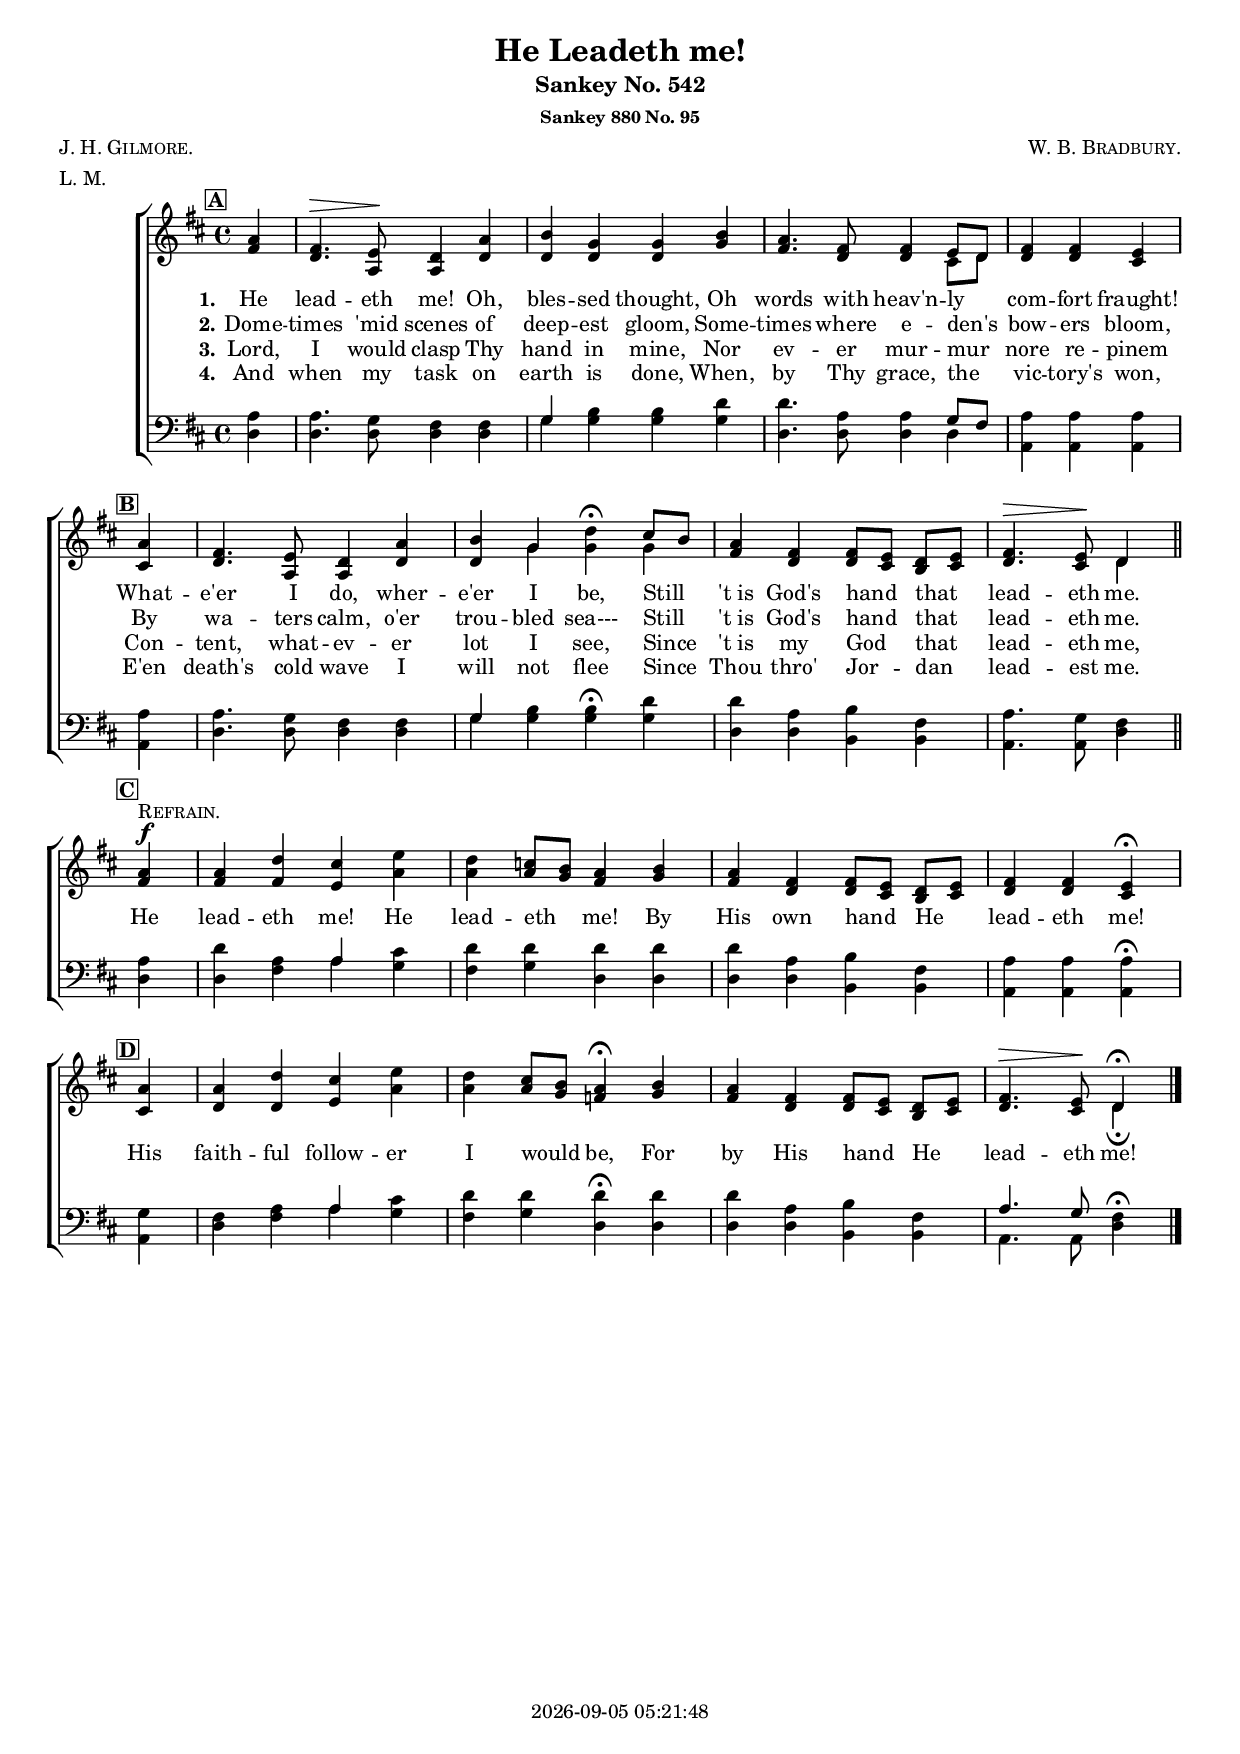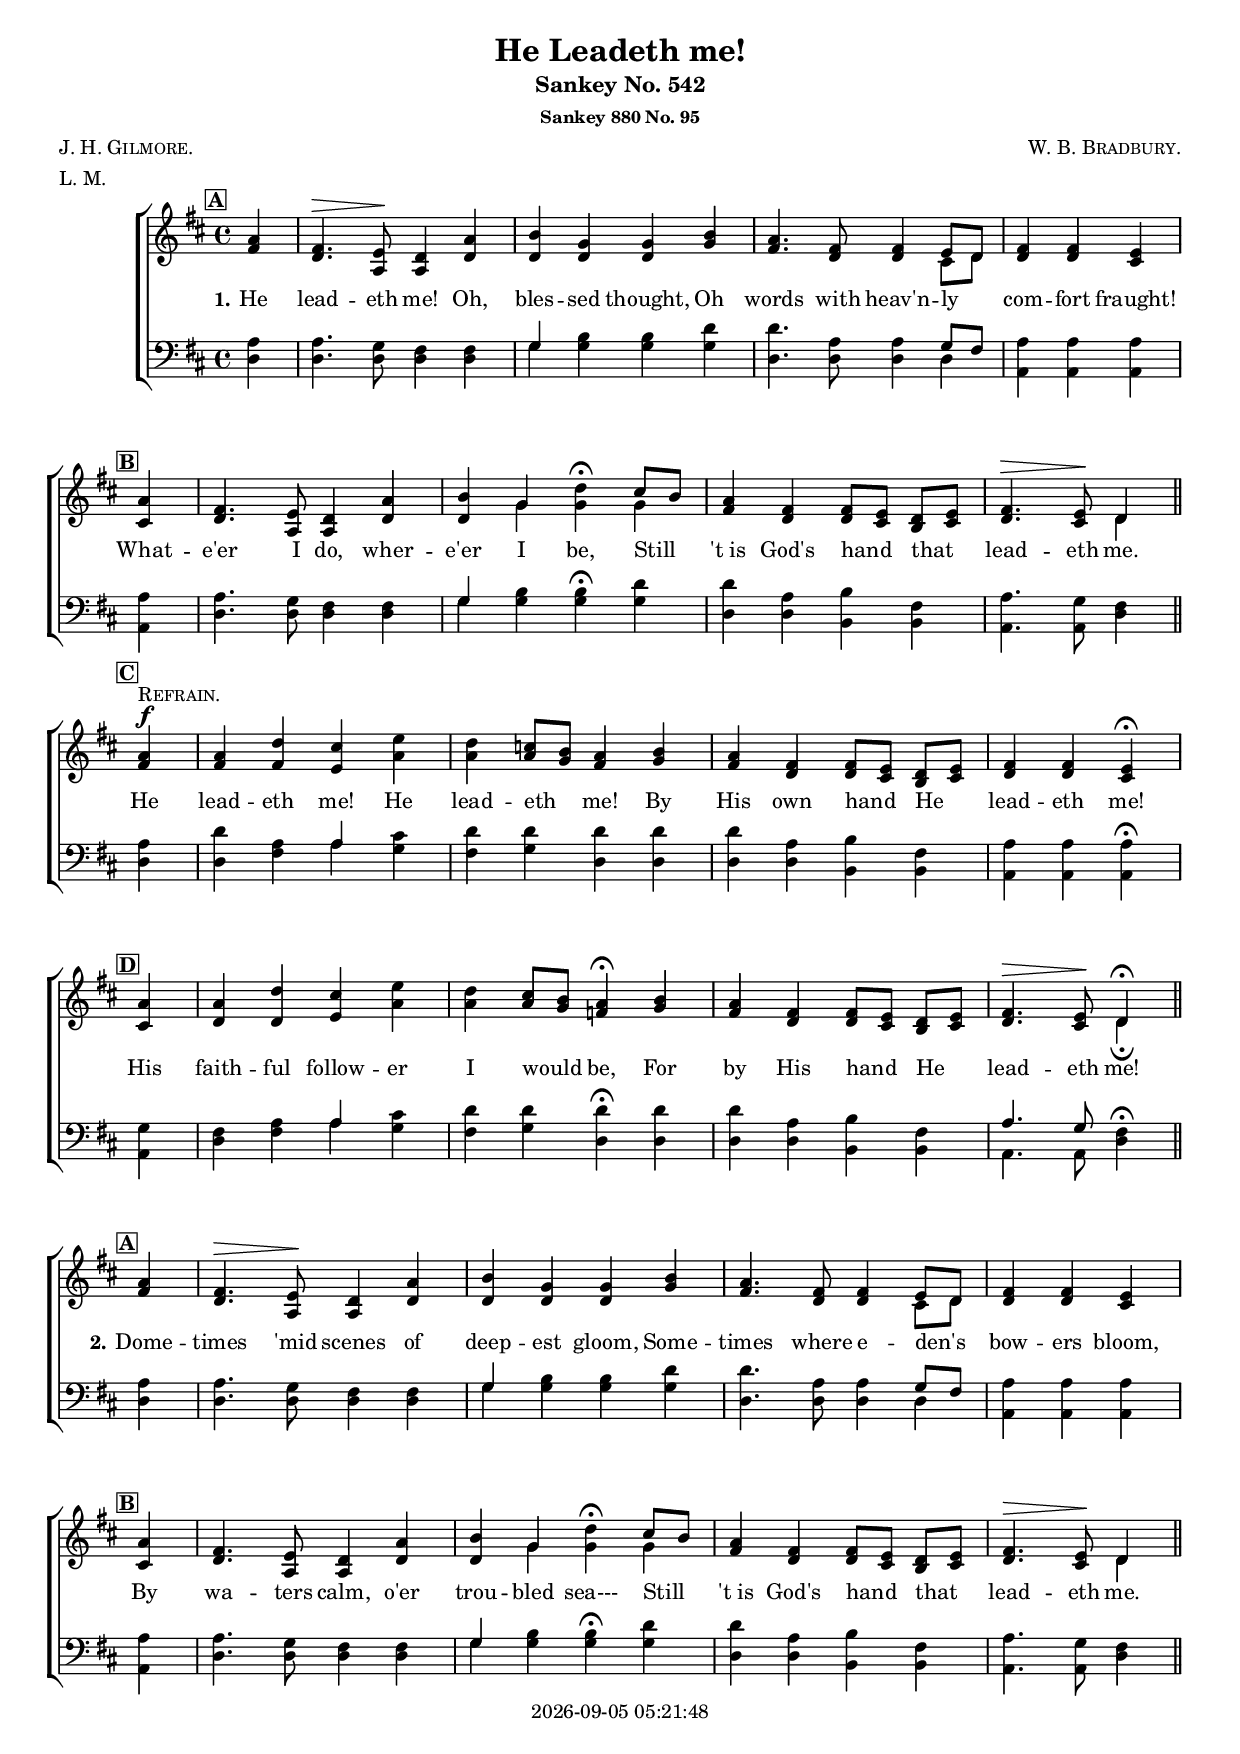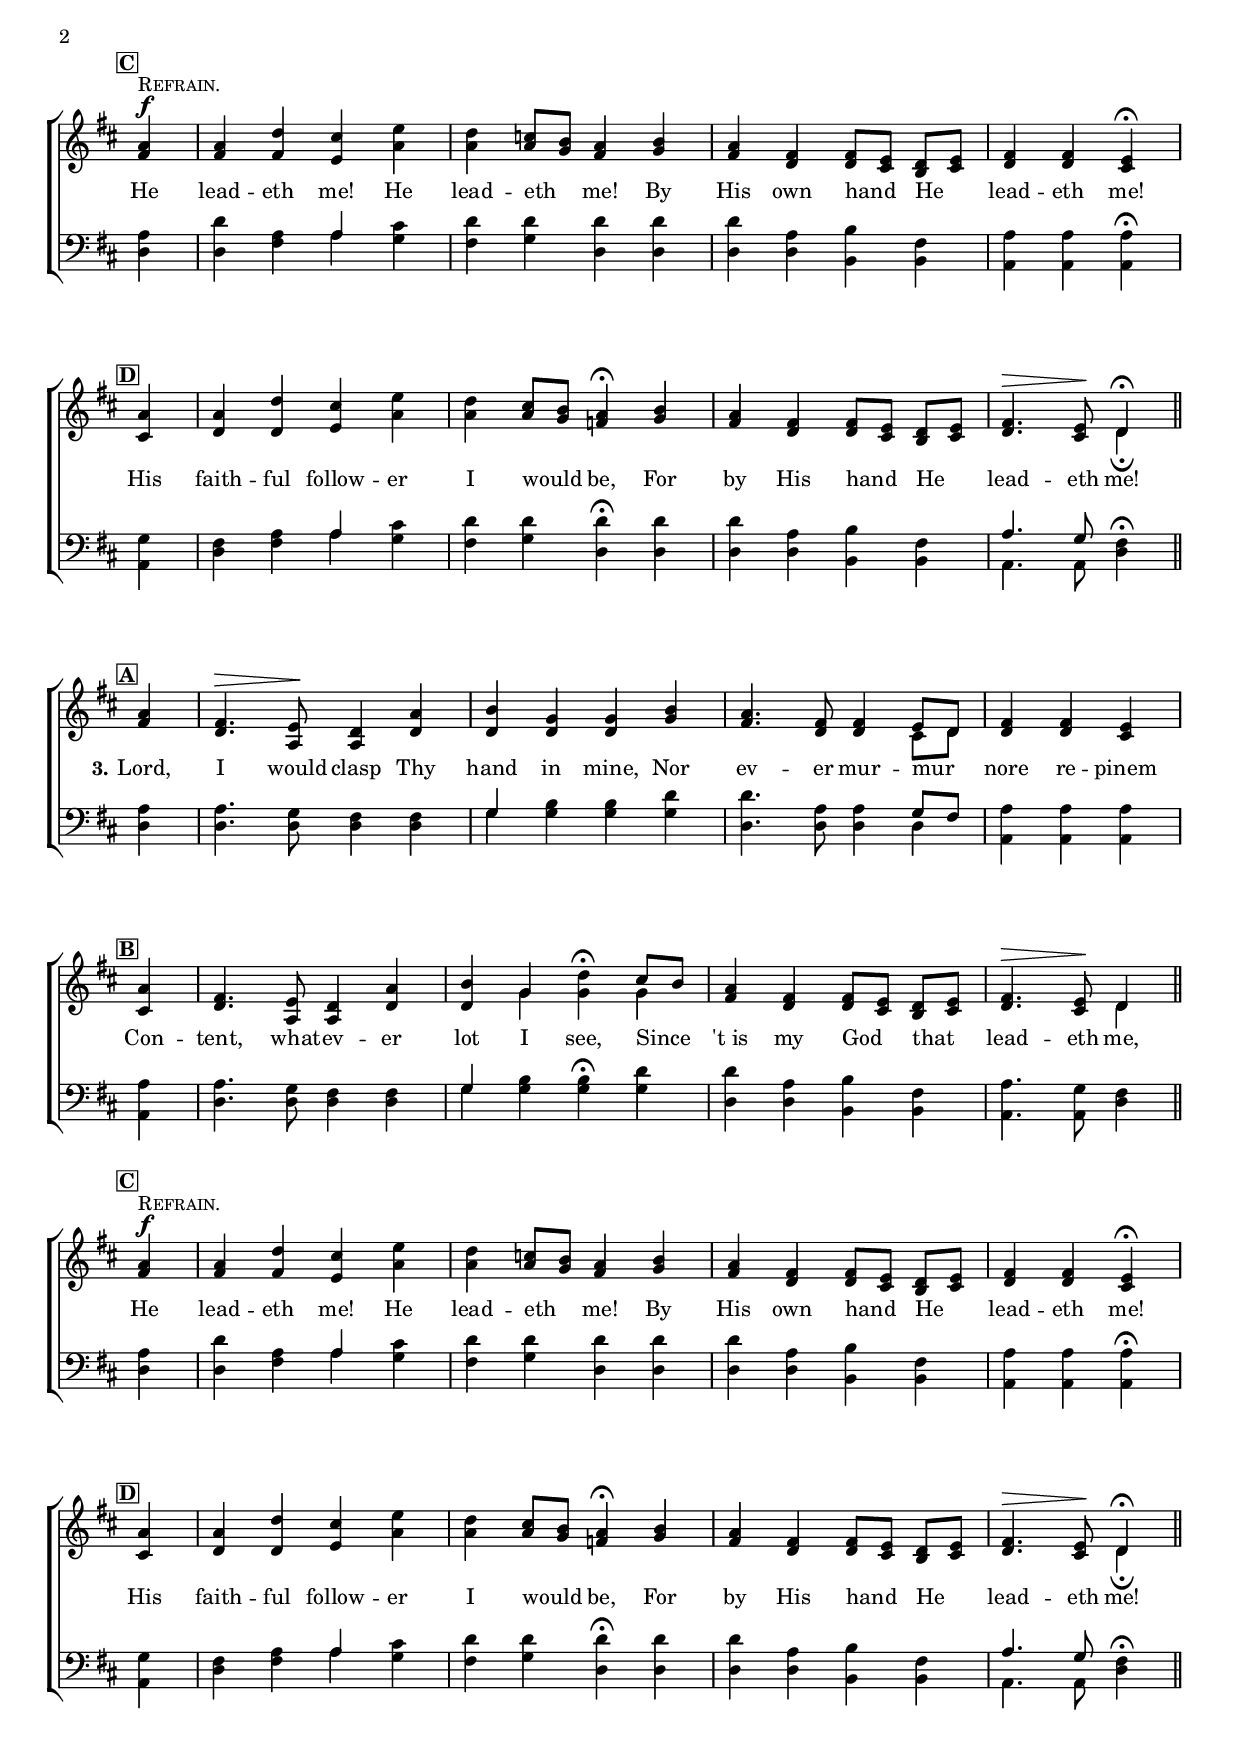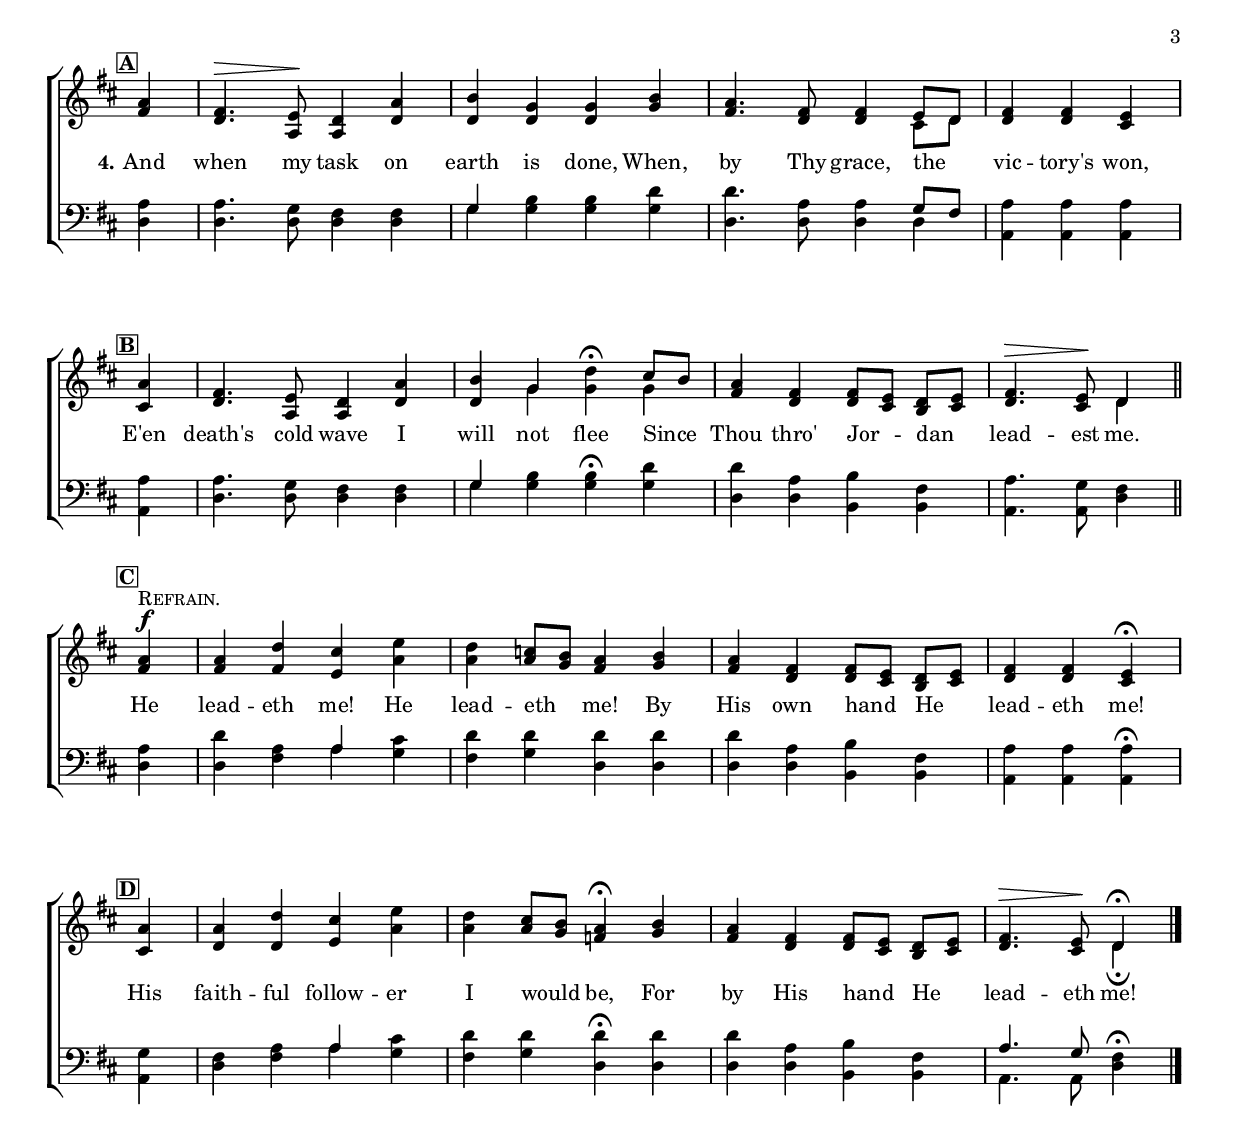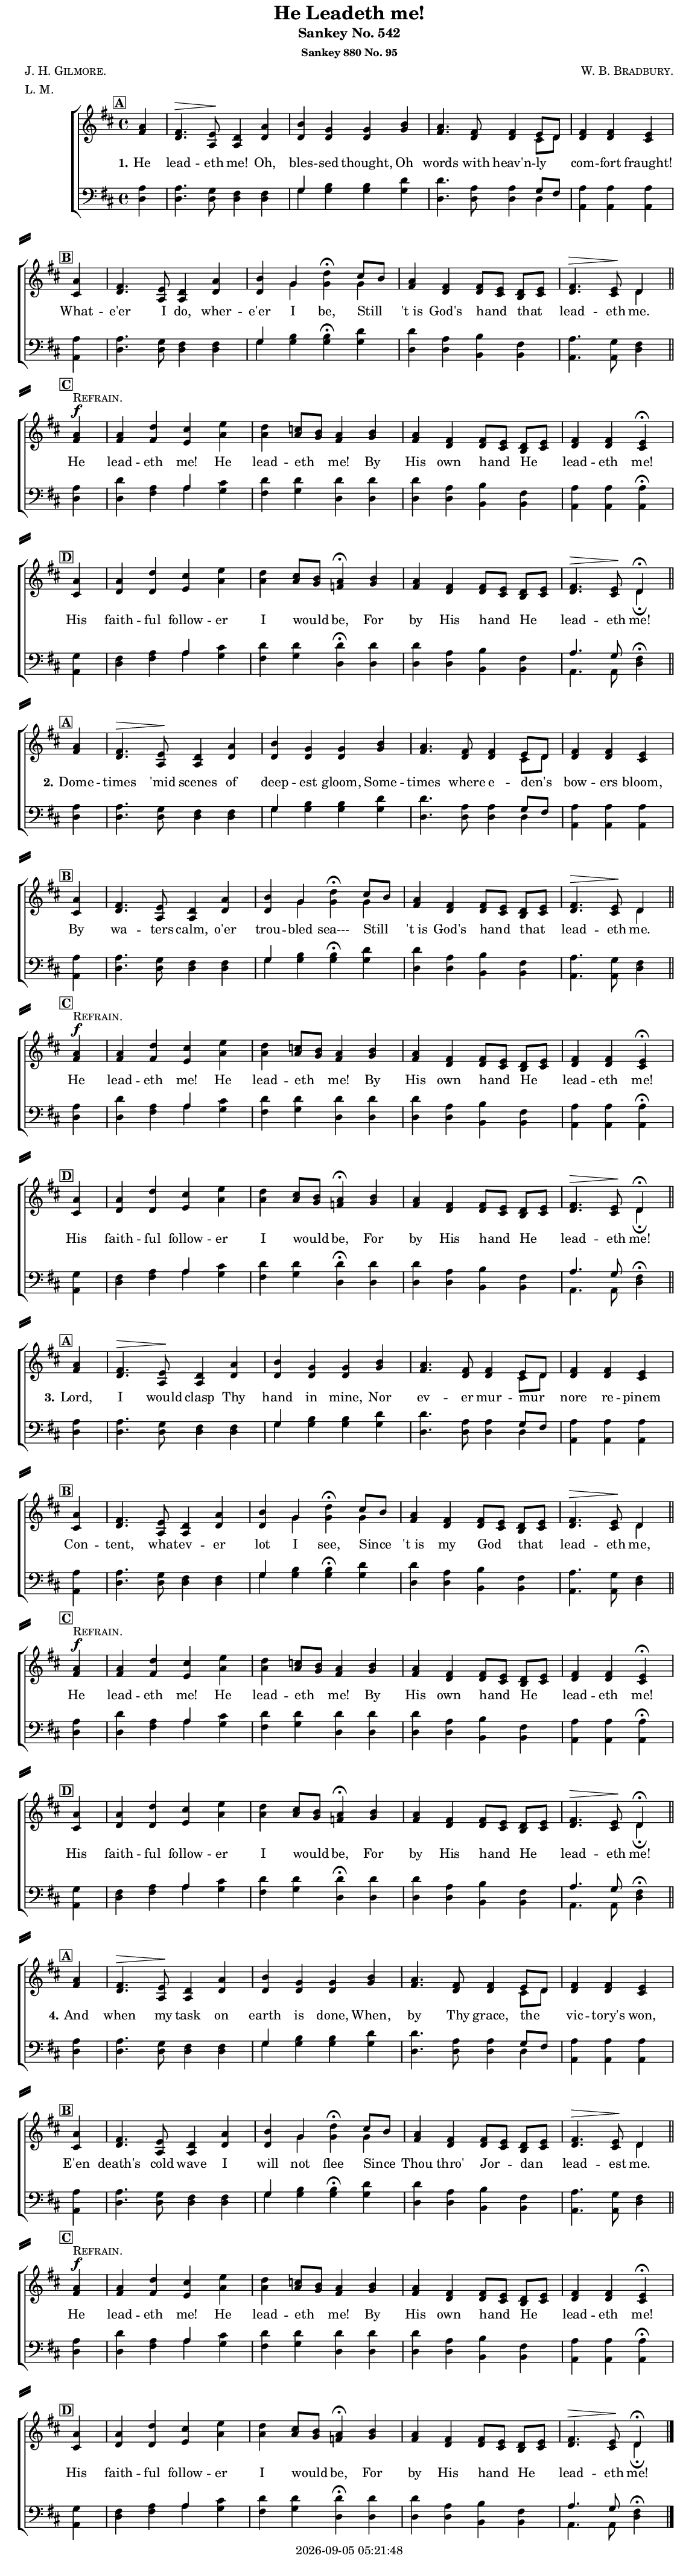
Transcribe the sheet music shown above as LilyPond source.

\version "2.22.1"

\include "articulate.ly"

today = #(strftime "%Y-%m-%d %H:%M:%S" (localtime (current-time)))

\header {
% centered at top
%  dedication  = "dedication"
  title       = "He Leadeth me!"
  subtitle    = "Sankey No. 542"
  subsubtitle = "Sankey 880 No. 95"
%  instrument  = "instrument"
  
% arrangement of following lines:
%
%  poet    composer
%  meter   arranger
%  piece       opus

  composer    = \markup\smallCaps "W. B. Bradbury."
%  arranger    = "arranger"
%  opus        = "opus"

  poet        = \markup\smallCaps "J. H. Gilmore."
  meter       = \markup\smallCaps "L. M."
%  piece       = \markup\smallCaps "piece"

% centered at bottom
% tagline     = "tagline" % default lilypond version
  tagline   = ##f
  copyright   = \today
}

#(set-global-staff-size 17)

global = {
  \key d \major
  \time 4/4
  \partial 4
}

RehearsalTrack = {
% \set Score.currentBarNumber = #5
  \textMark \markup { \box \bold "A" } s4 s1*3 s2.
  \textMark \markup { \box \bold "B" } s4 s1*3 s2.
  \textMark \markup { \box \bold "C" } s4 s1*3 s2.
  \textMark \markup { \box \bold "D" } s4 s1*3 s2.
}

TempoTrack = {
  \set Score.tempoHideNote = ##t
  \tempo 4=120
}

nl = { \bar "||" \break }

soprano = \relative {
  \autoBeamOff
  a'4\omit\mf | fis4.^\> e8\! d4 a' | b4 g g b | a4. fis8 4 e8[d] | fis4 4 e \bar "|" \break
  a4 | fis4. e8 d4 a' | b g d'\fermata cis8[b] | a4 fis4 8[e] d[e] | fis4.^\> e8\! d4 \bar "||" \break
  a'4^\f^\markup\smallCaps Refrain. | 4 d cis e | d c8[b] a4 b | a fis4 8[e] d[e] | fis4 4 e\fermata \bar "|" \break
  a4 | 4 d cis e | d cis8[b] a4\fermata b | a fis4 8[e] d[e] | fis4.^\> e8\! d4\fermata
}

alto = \relative {
  \autoBeamOff
  fis'4\omit\mf | d4.^\> a8\! 4 d | 4 4 4 g | fis4. d8 4 cis8[d] | 4 4 cis
  cis4 | d4. a8 4 d | d g g\fermata g | fis d d8[cis] b[cis] | d4.^\> cis8\! d4
  fis4 | 4 4 e a | a4 8[g] fis4 g | fis d d8[cis] b[cis] | d4 4 cis\fermata
  cis4 | d d e a | a a8[g] f4\fermata g | fis d d8[cis] b[cis] | d4.^\> cis8\! d4\fermata
}

tenor = \relative {
  \autoBeamOff
  a4\omit\mf | 4.\omit\> g8\! fis4 4 | g b b d | 4. a8 4 g8[fis] | a4 4 4
  a4 | 4. g8 fis4 4 | g b b\fermata d | d a b fis | a4. g8 fis4
  a4\omit\f | d a a cis | d d d d | d a b fis | a a a\fermata
  g4 | fis a a cis | d d d\fermata d | d a b fis | a4.\omit\> g8\! fis4\fermata
}

bass = \relative {
  \autoBeamOff
  d4\omit\mf | 4.\omit\> 8\! 4 4 | g4 4 4 4 | d4. 8 4 4 | a4 4 4
  a4 | d4. 8 4 4 | g4 4 4\fermata 4 | d4 4 b b | a4. 8 d4
  d4\omit\f | d fis a g | fis g d d | d d b b | a4 4 4\fermata
  a4 | d fis a g | fis g d\fermata d | d d b b | a4.\omit\< 8\! d4\fermata
}

nom  = {   \set ignoreMelismata = ##t }
yesm = { \unset ignoreMelismata       }

chorus = \lyricmode {
  He lead -- eth me! He lead -- eth me!
  By His own hand He lead -- eth me!
  His faith -- ful follow -- er I would be,
  For by His hand He lead -- eth me!
}

chorusMen = \lyricmode {
}

verses = 4

wordsOne = \lyricmode {
  \set stanza = "1."
  He lead -- eth me! Oh, bles -- sed thought,
  Oh words with heav'n -- ly com -- fort fraught!
  What -- e'er I do, wher -- e'er I be,
  Still "'t is" God's hand that lead -- eth me.
}
  
wordsTwo = \lyricmode {
  \set stanza = "2."
  Dome -- times 'mid scenes of deep -- est gloom,
  Some -- times where e -- den's bow -- ers bloom,
  By wa -- ters calm, o'er trou -- bled sea---
  Still "'t is" God's hand that lead -- eth me.
}
  
wordsThree = \lyricmode {
  \set stanza = "3."
  Lord, I would clasp Thy hand in mine,
  Nor ev -- er mur -- mur nore re -- pinem
  Con -- tent, what -- ev -- er lot I see,
  Since "'t is" my God that lead -- eth me,
}
  
wordsFour = \lyricmode {
  \set stanza = "4."
  And when my task on earth is done,
  When, by Thy grace, the vic -- tory's won,
  E'en death's cold wave I will not flee
  Since Thou thro' Jor -- dan lead -- est me.
}
  
wordsMidi = \lyricmode {
  \set stanza = "1."
  "He " lead "eth " "me! " "Oh, " bles "sed " "thought, "
  "\nOh " "words " "with " heav'n "ly " com "fort " "fraught! "
  "\nWhat" "e'er " "I " "do, " wher "e'er " "I " "be, "
  "\nStill " "'t is " "God's " "hand " "that " lead "eth " "me. "
  "\nHe " lead "eth " "me! " "He " lead "eth " "me! "
  "\nBy " "His " "own " "hand " "He " lead "eth " "me! "
  "\nHis " faith "ful " follow "er " "I " "would " "be, "
  "\nFor " "by " "His " "hand " "He " lead "eth " "me!\n"

  \set stanza = "2."
  "\nDome" "times " "'mid " "scenes " "of " deep "est " "gloom, "
  "\nSome" "times " "where " e "den's " bow "ers " "bloom, "
  "\nBy " wa "ters " "calm, " "o'er " trou "bled " sea-
  "\nStill " "'t is " "God's " "hand " "that " lead "eth " "me. "
  "\nHe " lead "eth " "me! " "He " lead "eth " "me! "
  "\nBy " "His " "own " "hand " "He " lead "eth " "me! "
  "\nHis " faith "ful " follow "er " "I " "would " "be, "
  "\nFor " "by " "His " "hand " "He " lead "eth " "me!\n"

  \set stanza = "3."
  "\nLord, " "I " "would " "clasp " "Thy " "hand " "in " "mine, "
  "\nNor " ev "er " mur "mur " "nore " re "pinem "
  "\nCon" "tent, " what ev "er " "lot " "I " "see, "
  "\nSince " "'t is " "my " "God " "that " lead "eth " "me, "
  "\nHe " lead "eth " "me! " "He " lead "eth " "me! "
  "\nBy " "His " "own " "hand " "He " lead "eth " "me! "
  "\nHis " faith "ful " follow "er " "I " "would " "be, "
  "\nFor " "by " "His " "hand " "He " lead "eth " "me!\n"

  \set stanza = "4."
  "\nAnd " "when " "my " "task " "on " "earth " "is " "done, "
  "\nWhen, " "by " "Thy " "grace, " "the " vic "tory's " "won, "
  "\nE'en " "death's " "cold " "wave " "I " "will " "not " "flee "
  "\nSince " "Thou " "thro' " Jor "dan " lead "est " "me. "
  "\nHe " lead "eth " "me! " "He " lead "eth " "me! "
  "\nBy " "His " "own " "hand " "He " lead "eth " "me! "
  "\nHis " faith "ful " follow "er " "I " "would " "be, "
  "\nFor " "by " "His " "hand " "He " lead "eth " "me! "
}

wordsMidiMen = \lyricmode {
}

\book {
  \bookOutputSuffix "midi"
  \score {
%    \articulate
        \new ChoirStaff <<
                                % Soprano staff
          \new Staff = soprano
          <<
            \new Voice { \repeat unfold \verses \TempoTrack     }
            \new Voice { \global \repeat unfold \verses \soprano \bar "|." }
            \addlyrics \wordsMidi
          >>
                                % Alto staff
          \new Staff = alto
          <<
            \new Voice { \global \repeat unfold \verses { \alto \nl } \bar "|." }
          >>
                                % Tenor staff
          \new Staff = tenor
          <<
            \clef "treble_8"
            \new Voice { \global \repeat unfold \verses \tenor }
            \addlyrics \wordsMidiMen
          >>
                                % Bass staff
          \new Staff = bass
          <<
            \clef "bass"
            \new Voice { \global \repeat unfold \verses \bass }
          >>
        >>
    \midi {}
  }
}

\book {
  \bookOutputSuffix "repeat"
  \score {
        \new ChoirStaff <<
                                  % Joint soprano/alto staff
          \new Staff = women \with { printPartCombineTexts = ##f }
          <<
            \new Voice \RehearsalTrack
            \new Voice \TempoTrack
            \new NullVoice = "aligner" \soprano
            \new Voice \partCombine #'(2 . 88) { \global \soprano \bar "|." } { \global \alto }
            \new Lyrics \lyricsto "aligner" { \wordsOne \chorus }
            \new Lyrics \lyricsto "aligner"   \wordsTwo
            \new Lyrics \lyricsto "aligner"   \wordsThree
            \new Lyrics \lyricsto "aligner"   \wordsFour
          >>
                                  % Joint tenor/bass staff
          \new Staff = men \with { printPartCombineTexts = ##f }
          <<
            \clef "bass"
            \new Voice \partCombine #'(2 . 88) { \global \tenor } { \global \bass }
            \new NullVoice = alignerT { \tenor }
          >>
          \new Lyrics \with {alignAboveContext = men} \lyricsto alignerT \chorusMen
        >>
    \layout {
      indent = 1.5\cm
      \pointAndClickOff
      \context {
        \Staff \RemoveAllEmptyStaves
      }
    }
  }
}

singlescore = {
        \new ChoirStaff <<
                                  % Joint soprano/alto staff
          \new Staff = women \with { printPartCombineTexts = ##f }
          <<
            \new Voice { \repeat unfold \verses \RehearsalTrack }
            \new Voice { \repeat unfold \verses \TempoTrack }
            \new NullVoice = "aligner" { \repeat unfold \verses \soprano }
            \new Voice \partCombine #'(2 . 88) { \global \repeat unfold \verses \soprano \bar "|." }
                                    { \global \repeat unfold \verses { \alto \nl } \bar "|." }
            \new Lyrics \lyricsto "aligner" { \wordsOne   \chorus
                                              \wordsTwo   \chorus
                                              \wordsThree \chorus
                                              \wordsFour  \chorus
                                            }
          >>
                                  % Joint tenor/bass staff
          \new Staff = men \with { printPartCombineTexts = ##f }
          <<
            \clef "bass"
            \new Voice \partCombine #'(2 . 88) { \global \repeat unfold \verses \tenor }
                                    { \global \repeat unfold \verses \bass }
            \new NullVoice = alignerT { \repeat unfold \verses \tenor }
          >>
          \new Lyrics \with {alignAboveContext = men} \lyricsto alignerT { \repeat unfold \verses \chorusMen }
        >>
}

\book {
  \bookOutputSuffix "single"
  \score {
    \singlescore
    \layout {
      indent = 1.5\cm
      \pointAndClickOff
      \context {
        \Staff \RemoveAllEmptyStaves
      }
    }
  }
}

\book {
  \bookOutputSuffix "singlepage"
  \paper {
    top-margin = 0
    left-margin = 7
    right-margin = 1
    paper-width = 190\mm
    page-breaking = #ly:one-page-breaking
    system-system-spacing.basic-distance = #15
    system-separator-markup = \slashSeparator
  }
  \score {
    \singlescore
    \layout {
      indent = 1.5\cm
      \pointAndClickOff
      \context {
        \Staff \RemoveAllEmptyStaves
      }
    }
  }
}
